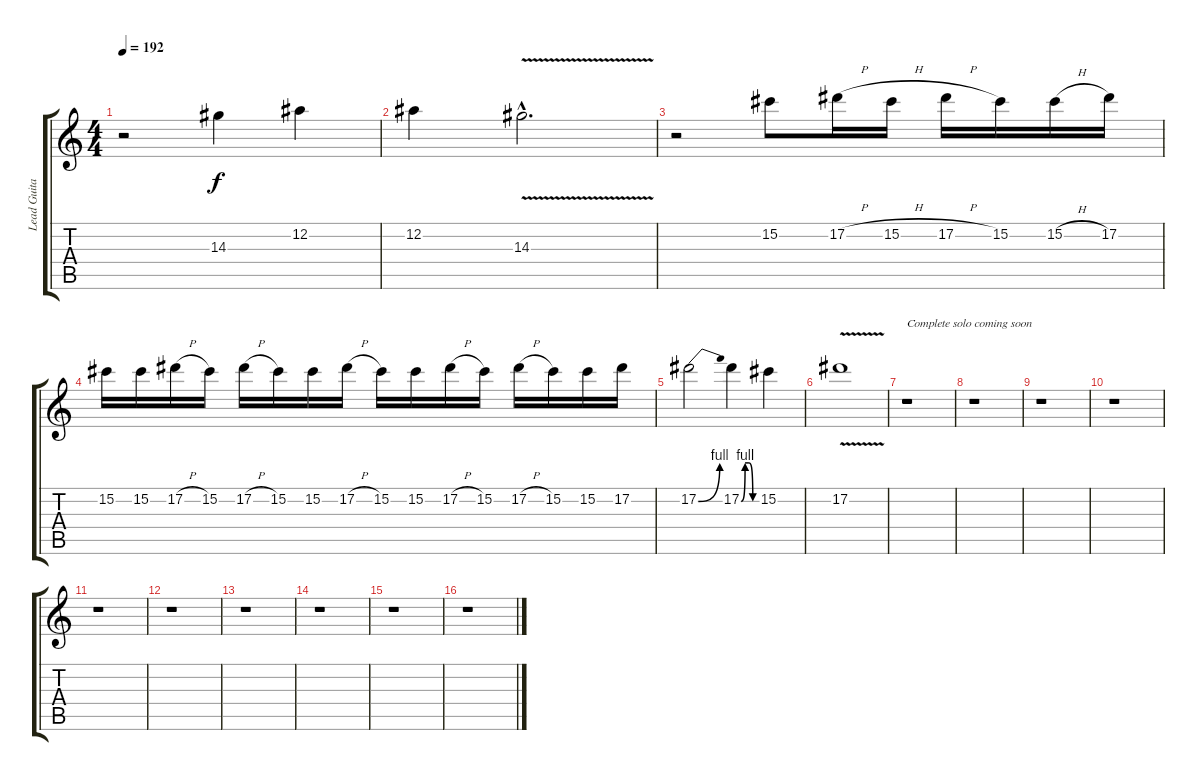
\track ("Lead Guitar" "Lead Guita") {instrument distortionguitar}
\staff {score tabs}
\tuning (Eb4 Bb3 Gb3 Db3 Ab2 Eb2) {hide}
\ts (4 4)
\tempo 192
\clef g2
\ks c
r.2{dy f} 14.3.4 12.2.4 |
12.2.4 14.3{v hac}.2{d} |
r.2 15.2.8 17.2{h}.16 15.2{h}.16 17.2{h}.16 15.2.16 15.2{h}.16 17.2.16 |
15.2.16 15.2.16 17.2{h}.16 15.2.16 17.2{h}.16 15.2.16 15.2.16 17.2{h}.16 15.2.16 15.2.16 17.2{h}.16 15.2.16 17.2{h}.16 15.2.16 15.2.16 17.2.16 |
17.2{be (bend 0 0 60 4)}.2 17.2{be (custom 0 0 15 4 30 4 45 0 60 0)}.4 15.2.4 |
17.2{v}.1 |
r.1{txt "Complete solo coming soon"} |
r.1 |
r.1 |
r.1 |
r.1 |
r.1 |
r.1 |
r.1 |
r.1 |
r.1
